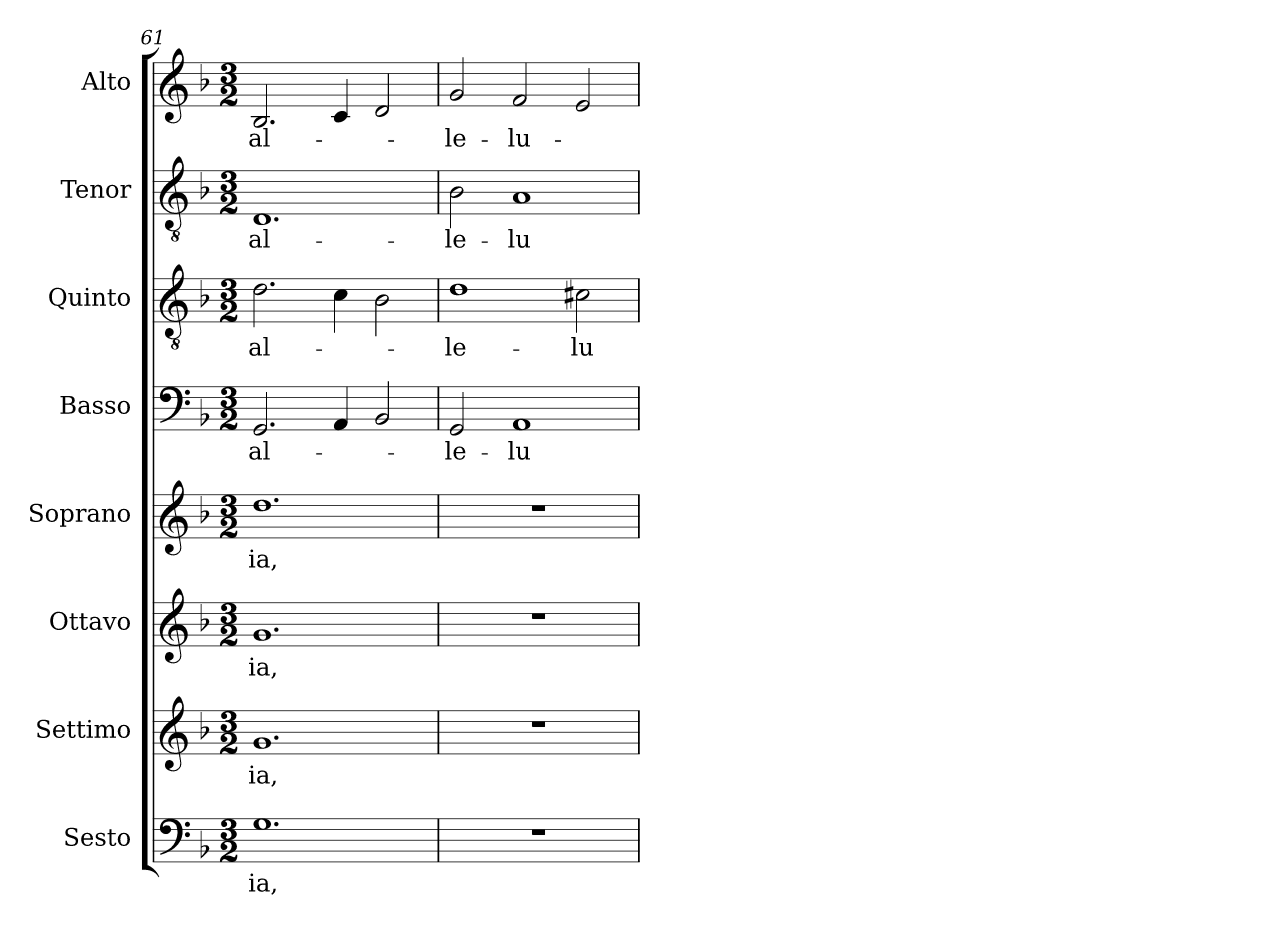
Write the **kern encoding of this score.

**kern	**text	**kern	**text	**kern	**text	**kern	**text	**kern	**text	**kern	**text	**kern	**text	**kern	**text
*part8	*part8	*part7	*part7	*part6	*part6	*part5	*part5	*part4	*part4	*part3	*part3	*part2	*part2	*part1	*part1
*staff8	*staff8	*staff7	*staff7	*staff6	*staff6	*staff5	*staff5	*staff4	*staff4	*staff3	*staff3	*staff2	*staff2	*staff1	*staff1
*I"Sesto	*	*I"Settimo	*	*I"Ottavo	*	*I"Soprano	*	*I"Basso	*	*I"Quinto	*	*I"Tenor	*	*I"Alto	*
*I'Ss.	*	*I'St.	*	*I'Ot.	*	*I'S.	*	*I'B.	*	*I'Q.	*	*I'T.	*	*I'A.	*
*clefF4	*	*clefG2	*	*clefG2	*	*clefG2	*	*clefF4	*	*clefGv2	*	*clefGv2	*	*clefG2	*
*	*	*	*	*	*	*	*	*	*	*ITrd7c12	*	*ITrd7c12	*	*	*
*k[b-]	*	*k[b-]	*	*k[b-]	*	*k[b-]	*	*k[b-]	*	*k[b-]	*	*k[b-]	*	*k[b-]	*
*F:	*	*F:	*	*F:	*	*F:	*	*F:	*	*F:	*	*F:	*	*F:	*
*M3/2	*	*M3/2	*	*M3/2	*	*M3/2	*	*M3/2	*	*M3/2	*	*M3/2	*	*M3/2	*
=61	=61	=61	=61	=61	=61	=61	=61	=61	=61	=61	=61	=61	=61	=61	=61
!	!LO:LY:b:color=#000000	!	!	!	!	!	!	!	!	!	!	!	!	!	!
!	!	!	!LO:LY:b:color=#000000	!	!	!	!	!	!	!	!	!	!	!	!
!	!	!	!	!	!LO:LY:b:color=#000000	!	!	!	!	!	!	!	!	!	!
!	!	!	!	!	!	!	!LO:LY:b:color=#000000	!	!	!	!	!	!	!	!
!	!	!	!	!	!	!	!	!	!LO:LY:b:color=#000000	!	!	!	!	!	!
!	!	!	!	!	!	!	!	!	!	!	!LO:LY:b:color=#000000	!	!	!	!
!	!	!	!	!	!	!	!	!	!	!	!	!	!LO:LY:b:color=#000000	!	!
!	!	!	!	!	!	!	!	!	!	!	!	!	!	!	!LO:LY:b:color=#000000
1.Gi	-ia,	1.gi	-ia,	1.gi	-ia,	1.ddi	-ia,	2.GGi/	al-	2.Di\	al-	1.DDi	al-	2.B-i/	al-
.	.	.	.	.	.	.	.	4AAi/	.	4Ci\	.	.	.	4ci/	.
.	.	.	.	.	.	.	.	2BB-i/	.	2BB-i\	.	.	.	2di/	.
=62	=62	=62	=62	=62	=62	=62	=62	=62	=62	=62	=62	=62	=62	=62	=62
!LO:N:vis=1	!	!LO:N:vis=1	!	!LO:N:vis=1	!	!LO:N:vis=1	!	!	!	!	!	!	!	!	!
!	!	!	!	!	!	!	!	!	!LO:LY:b:color=#000000	!	!	!	!	!	!
!	!	!	!	!	!	!	!	!	!	!	!LO:LY:b:color=#000000	!	!	!	!
!	!	!	!	!	!	!	!	!	!	!	!	!	!LO:LY:b:color=#000000	!	!
!	!	!	!	!	!	!	!	!	!	!	!	!	!	!	!LO:LY:b:color=#000000
1.r	.	1.r	.	1.r	.	1.r	.	2GGi/	-le-	1Di	-le-	2BB-i\	-le-	2gi/	-le-
!	!	!	!	!	!	!	!	!	!LO:LY:b:color=#000000	!	!	!	!	!	!
!	!	!	!	!	!	!	!	!	!	!	!	!	!LO:LY:b:color=#000000	!	!
!	!	!	!	!	!	!	!	!	!	!	!	!	!	!	!LO:LY:b:color=#000000
.	.	.	.	.	.	.	.	1AAi	-lu-	.	.	1AAi	-lu-	2fi/	-lu-
!	!	!	!	!	!	!	!	!	!	!	!LO:LY:b:color=#000000	!	!	!	!
.	.	.	.	.	.	.	.	.	.	2C#Xi\	-lu-	.	.	2ei/	.
=	=	=	=	=	=	=	=	=	=	=	=	=	=	=	=
*-	*-	*-	*-	*-	*-	*-	*-	*-	*-	*-	*-	*-	*-	*-	*-
